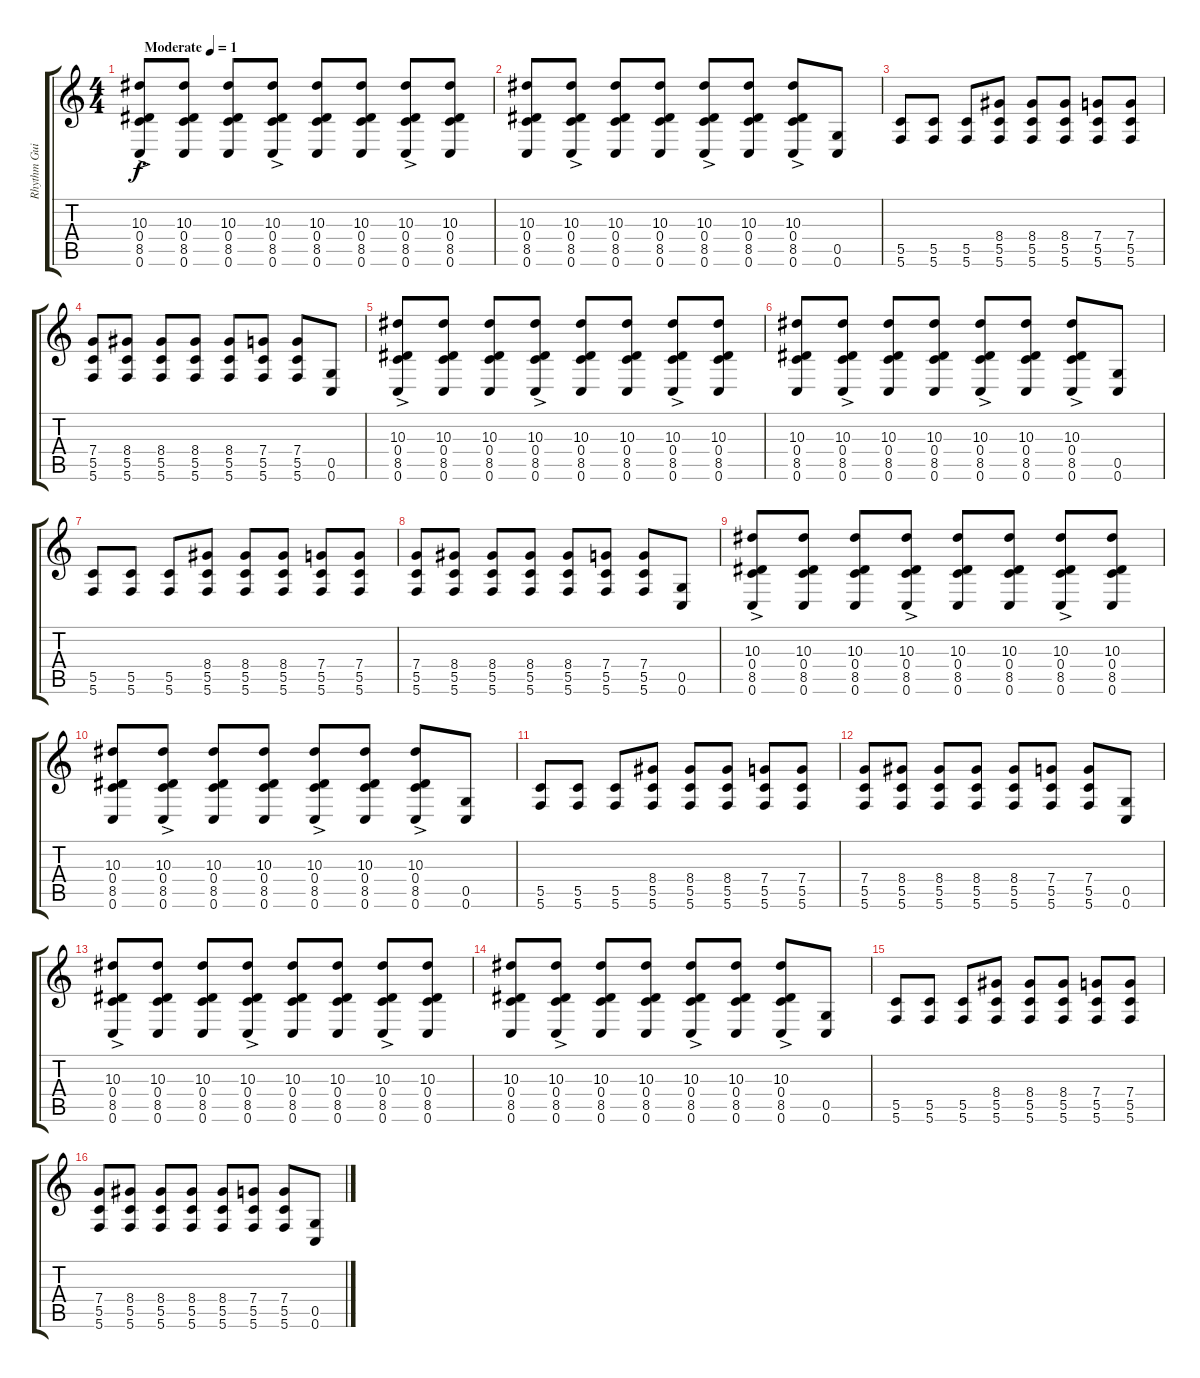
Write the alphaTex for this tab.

\track ("Rhythm Guitar 1" "Rhythm Gui") {instrument electricguitarjazz}
\staff {score tabs}
\tuning (D4 A3 F3 C3 G2 C2) {hide}
\ts (4 4)
\tempo (1 "Moderate")
\clef g2
\ks c
(10.3 0.4 8.5{ac} 0.6).8{dy f instrument electricguitarjazz} (10.3 0.4 8.5 0.6).8 (10.3 0.4 8.5 0.6).8 (10.3 0.4 8.5{ac} 0.6).8 (10.3 0.4 8.5 0.6).8 (10.3 0.4 8.5 0.6).8 (10.3 0.4 8.5{ac} 0.6).8 (10.3 0.4 8.5 0.6).8 |
(10.3 0.4 8.5 0.6).8 (10.3 0.4 8.5{ac} 0.6).8 (10.3 0.4 8.5 0.6).8 (10.3 0.4 8.5 0.6).8 (10.3 0.4 8.5{ac} 0.6).8 (10.3 0.4 8.5 0.6).8 (10.3 0.4 8.5{ac} 0.6).8 (0.5 0.6).8 |
(5.5 5.6).8 (5.5 5.6).8 (5.5 5.6).8 (8.4 5.5 5.6).8 (8.4 5.5 5.6).8 (8.4 5.5 5.6).8 (7.4 5.5 5.6).8 (7.4 5.5 5.6).8 |
(7.4 5.5 5.6).8 (8.4 5.5 5.6).8 (8.4 5.5 5.6).8 (8.4 5.5 5.6).8 (8.4 5.5 5.6).8 (7.4 5.5 5.6).8 (7.4 5.5 5.6).8 (0.5 0.6).8 |
(10.3 0.4 8.5{ac} 0.6).8 (10.3 0.4 8.5 0.6).8 (10.3 0.4 8.5 0.6).8 (10.3 0.4 8.5{ac} 0.6).8 (10.3 0.4 8.5 0.6).8 (10.3 0.4 8.5 0.6).8 (10.3 0.4 8.5{ac} 0.6).8 (10.3 0.4 8.5 0.6).8 |
(10.3 0.4 8.5 0.6).8 (10.3 0.4 8.5{ac} 0.6).8 (10.3 0.4 8.5 0.6).8 (10.3 0.4 8.5 0.6).8 (10.3 0.4 8.5{ac} 0.6).8 (10.3 0.4 8.5 0.6).8 (10.3 0.4 8.5{ac} 0.6).8 (0.5 0.6).8 |
(5.5 5.6).8 (5.5 5.6).8 (5.5 5.6).8 (8.4 5.5 5.6).8 (8.4 5.5 5.6).8 (8.4 5.5 5.6).8 (7.4 5.5 5.6).8 (7.4 5.5 5.6).8 |
(7.4 5.5 5.6).8 (8.4 5.5 5.6).8 (8.4 5.5 5.6).8 (8.4 5.5 5.6).8 (8.4 5.5 5.6).8 (7.4 5.5 5.6).8 (7.4 5.5 5.6).8 (0.5 0.6).8 |
(10.3 0.4 8.5{ac} 0.6).8 (10.3 0.4 8.5 0.6).8 (10.3 0.4 8.5 0.6).8 (10.3 0.4 8.5{ac} 0.6).8 (10.3 0.4 8.5 0.6).8 (10.3 0.4 8.5 0.6).8 (10.3 0.4 8.5{ac} 0.6).8 (10.3 0.4 8.5 0.6).8 |
(10.3 0.4 8.5 0.6).8 (10.3 0.4 8.5{ac} 0.6).8 (10.3 0.4 8.5 0.6).8 (10.3 0.4 8.5 0.6).8 (10.3 0.4 8.5{ac} 0.6).8 (10.3 0.4 8.5 0.6).8 (10.3 0.4 8.5{ac} 0.6).8 (0.5 0.6).8 |
(5.5 5.6).8 (5.5 5.6).8 (5.5 5.6).8 (8.4 5.5 5.6).8 (8.4 5.5 5.6).8 (8.4 5.5 5.6).8 (7.4 5.5 5.6).8 (7.4 5.5 5.6).8 |
(7.4 5.5 5.6).8 (8.4 5.5 5.6).8 (8.4 5.5 5.6).8 (8.4 5.5 5.6).8 (8.4 5.5 5.6).8 (7.4 5.5 5.6).8 (7.4 5.5 5.6).8 (0.5 0.6).8 |
(10.3 0.4 8.5{ac} 0.6).8 (10.3 0.4 8.5 0.6).8 (10.3 0.4 8.5 0.6).8 (10.3 0.4 8.5{ac} 0.6).8 (10.3 0.4 8.5 0.6).8 (10.3 0.4 8.5 0.6).8 (10.3 0.4 8.5{ac} 0.6).8 (10.3 0.4 8.5 0.6).8 |
(10.3 0.4 8.5 0.6).8 (10.3 0.4 8.5{ac} 0.6).8 (10.3 0.4 8.5 0.6).8 (10.3 0.4 8.5 0.6).8 (10.3 0.4 8.5{ac} 0.6).8 (10.3 0.4 8.5 0.6).8 (10.3 0.4 8.5{ac} 0.6).8 (0.5 0.6).8 |
(5.5 5.6).8 (5.5 5.6).8 (5.5 5.6).8 (8.4 5.5 5.6).8 (8.4 5.5 5.6).8 (8.4 5.5 5.6).8 (7.4 5.5 5.6).8 (7.4 5.5 5.6).8 |
(7.4 5.5 5.6).8 (8.4 5.5 5.6).8 (8.4 5.5 5.6).8 (8.4 5.5 5.6).8 (8.4 5.5 5.6).8 (7.4 5.5 5.6).8 (7.4 5.5 5.6).8 (0.5 0.6).8
